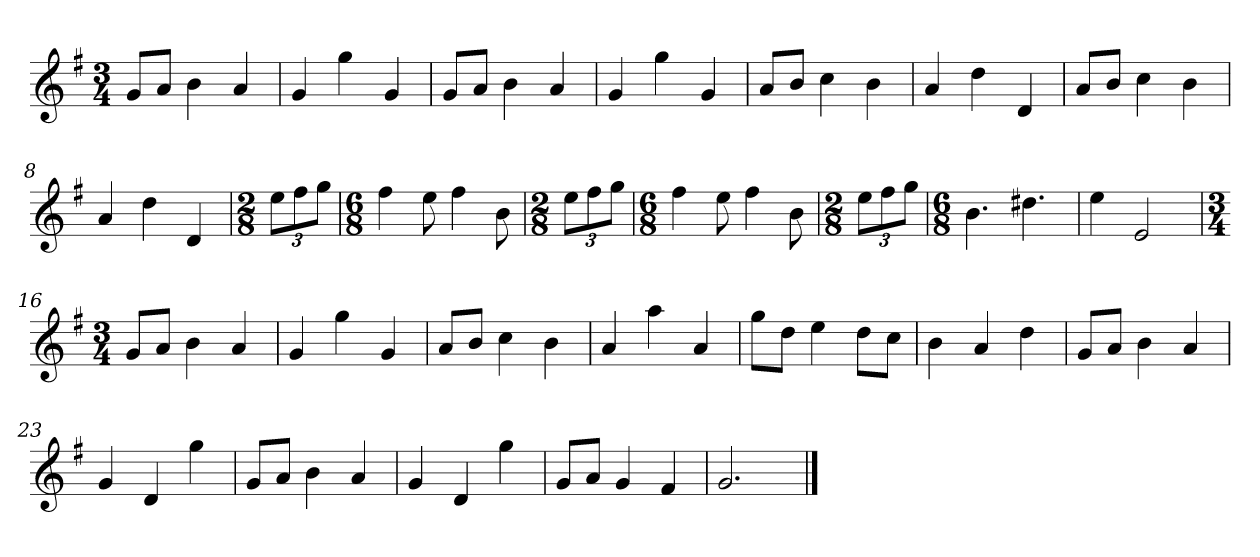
**kern
*part1
*staff1
*k[f#]
*M3/4
*MM120
=1
8gL
8aJ
4b
4a
=2
4g
4gg
4g
=3
8gL
8aJ
4b
4a
=4
4g
4gg
4g
=5
8aL
8bJ
4cc
4b
=6
4a
4dd
4d
=7
8aL
8bJ
4cc
4b
=8
4a
4dd
4d
=9
*M2/8
12eeL
12ff#
12ggJ
=10
*M6/8
4ff#
8ee
4ff#
8b
=11
*M2/8
12eeL
12ff#
12ggJ
=12
*M6/8
4ff#
8ee
4ff#
8b
=13
*M2/8
12eeL
12ff#
12ggJ
=14
*M6/8
4.b
4.dd#X
=15
4ee
2e
=16
*M3/4
8gL
8aJ
4b
4a
=17
4g
4gg
4g
=18
8aL
8bJ
4cc
4b
=19
4a
4aa
4a
=20
8ggL
8ddJ
4ee
8ddL
8ccJ
=21
4b
4a
4dd
=22
8gL
8aJ
4b
4a
=23
4g
4d
4gg
=24
8gL
8aJ
4b
4a
=25
4g
4d
4gg
=26
8gL
8aJ
4g
4f#
=27
2.g
==
*-
